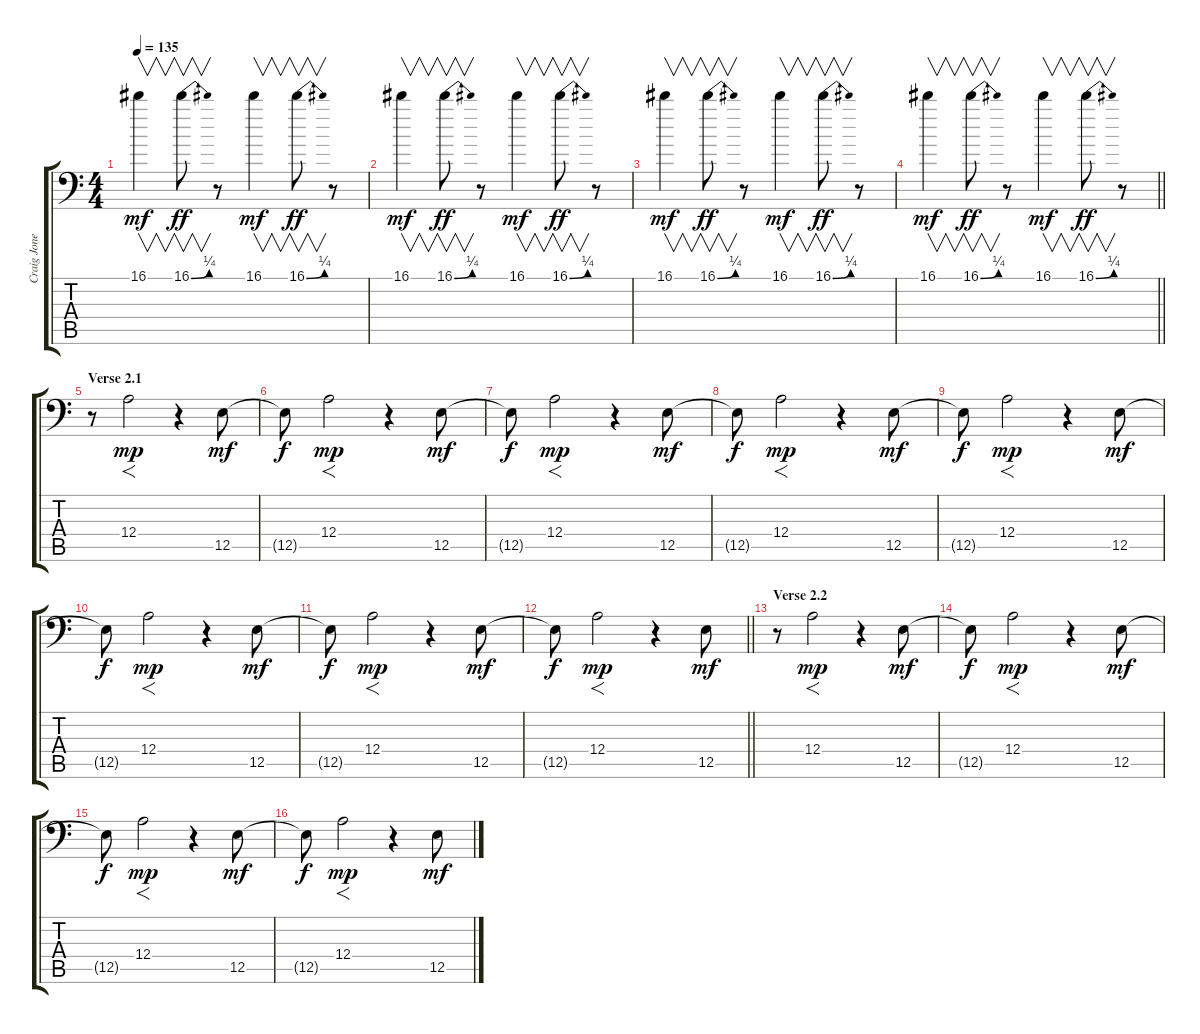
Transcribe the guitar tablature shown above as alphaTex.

\track ("Craig Jones" "Craig Jone") {instrument flute}
\staff {score tabs}
\tuning (B4 Gb3 D3 A2 E2 A0) {hide}
\ts (4 4)
\tempo 135
\clef f4
\ks c
16.1.4{v dy mf} 16.1{be (bend 0 0 60 1)}.8{v dy ff} r.8 16.1.4{v dy mf} 16.1{be (bend 0 0 60 1)}.8{v dy ff} r.8 |
16.1.4{v dy mf} 16.1{be (bend 0 0 60 1)}.8{v dy ff} r.8 16.1.4{v dy mf} 16.1{be (bend 0 0 60 1)}.8{v dy ff} r.8 |
16.1.4{v dy mf} 16.1{be (bend 0 0 60 1)}.8{v dy ff} r.8 16.1.4{v dy mf} 16.1{be (bend 0 0 60 1)}.8{v dy ff} r.8 |
\barLineRight lightlight
16.1.4{v dy mf} 16.1{be (bend 0 0 60 1)}.8{v dy ff} r.8 16.1.4{v dy mf} 16.1{be (bend 0 0 60 1)}.8{v dy ff} r.8 |
\section ("" "Verse 2.1")
r.8{volume 12} 12.4.2{f dy mp instrument applause} r.4 12.5.8{dy mf} |
12.5{t}.8{dy f} 12.4.2{f dy mp} r.4 12.5.8{dy mf} |
12.5{t}.8{dy f} 12.4.2{f dy mp} r.4 12.5.8{dy mf} |
12.5{t}.8{dy f} 12.4.2{f dy mp} r.4 12.5.8{dy mf} |
12.5{t}.8{dy f} 12.4.2{f dy mp} r.4 12.5.8{dy mf} |
12.5{t}.8{dy f} 12.4.2{f dy mp} r.4 12.5.8{dy mf} |
12.5{t}.8{dy f} 12.4.2{f dy mp} r.4 12.5.8{dy mf} |
\barLineRight lightlight
12.5{t}.8{dy f} 12.4.2{f dy mp} r.4 12.5.8{dy mf} |
\section ("" "Verse 2.2")
r.8 12.4.2{f dy mp instrument applause} r.4 12.5.8{dy mf} |
12.5{t}.8{dy f} 12.4.2{f dy mp} r.4 12.5.8{dy mf} |
12.5{t}.8{dy f} 12.4.2{f dy mp} r.4 12.5.8{dy mf} |
12.5{t}.8{dy f} 12.4.2{f dy mp} r.4 12.5.8{dy mf}
